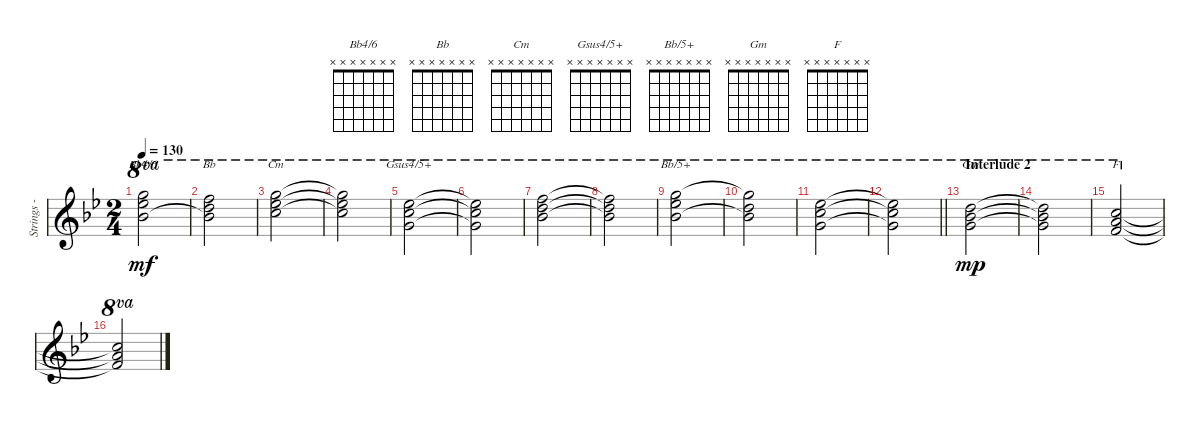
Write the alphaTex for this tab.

\track ("Strings - Treble" "Strings - ") {instrument stringensemble1}
\staff {score}
\tuning (G4 E4 C4 G3 E3 C3 G2) {hide}
\chord ("Bb4/6" x x x x x x x)
\chord ("Bb" x x x x x x x)
\chord ("Cm" x x x x x x x)
\chord ("Gsus4/5+" x x x x x x x)
\chord ("Bb/5+" x x x x x x x)
\chord ("Gm" x x x x x x x)
\chord ("F" x x x x x x x)
\ts (2 4)
\tempo 130
\clef g2
\ks gminor
(24.1 23.2 22.3{t}).2{ch "Bb4/6" ot 8va dy mf} |
(22.1 22.2 22.3{t}).2{ch "Bb" ot 8va} |
(24.1 23.2 24.3).2{ch "Cm" ot 8va} |
(24.1{t} 23.2{t} 24.3{t}).2{ot 8va} |
(20.1 20.2 19.3).2{ch "Gsus4/5+" ot 8va} |
(20.1{t} 20.2{t} 19.3{t}).2{ot 8va} |
(22.1 22.2 22.3).2{ot 8va} |
(22.1{t} 22.2{t} 22.3{t}).2{ot 8va} |
(24.1 23.2 22.3).2{ch "Bb/5+" ot 8va} |
(24.1{t} 22.2 22.3{t}).2{ot 8va} |
(20.1 20.2 19.3).2{ot 8va} |
\barLineRight lightlight
(20.1{t} 20.2{t} 19.3{t}).2{ot 8va} |
\section ("" "Interlude 2")
(12.1 18.2 26.3).2{ch "Gm" ot 8va dy mp} |
(12.1{t} 18.2{t} 26.3{t}).2{ot 8va} |
(17.1 17.2 17.3).2{ch "F" ot 8va} |
(17.1{t} 17.2{t} 17.3{t}).2{ot 8va}
